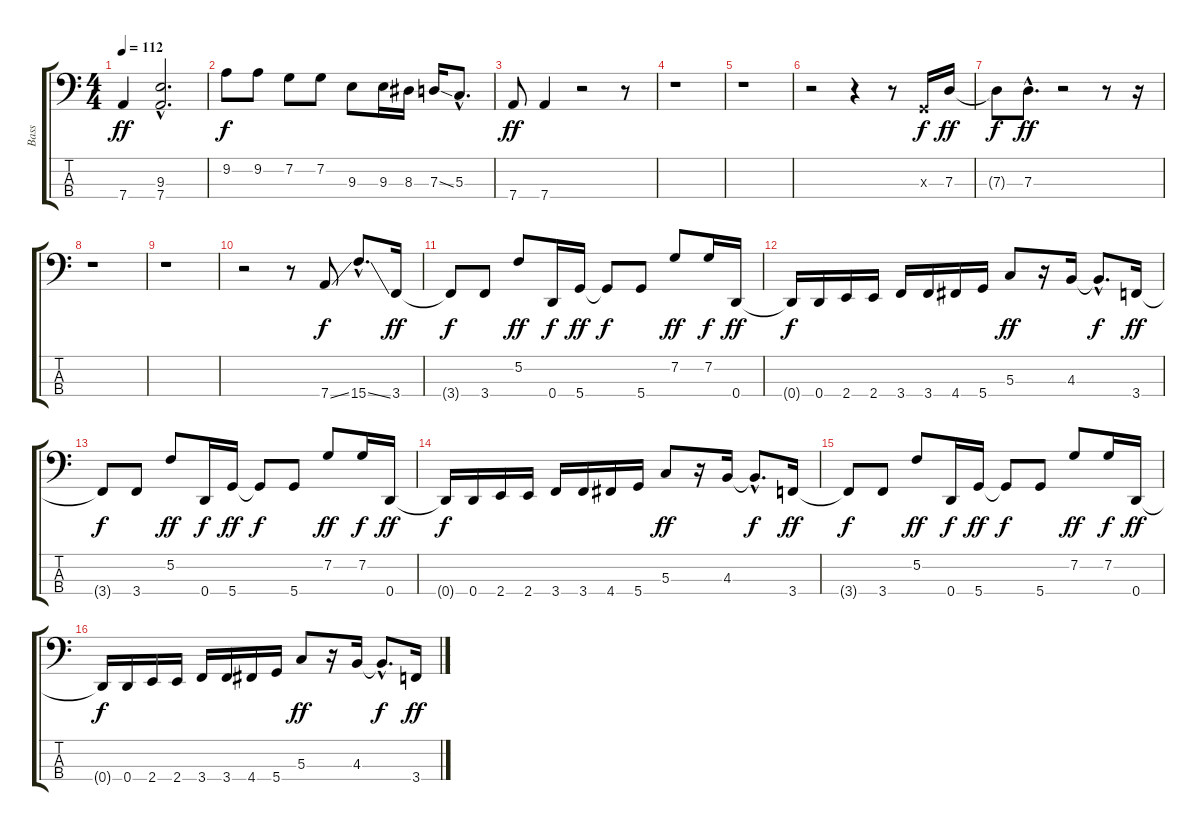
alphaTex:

\track ("Bass" "Bass") {instrument electricbassfinger}
\staff {score tabs}
\tuning (F2 C2 G1 D1) {hide}
\ts (4 4)
\tempo 112
\clef f4
\ks c
7.4.4{dy ff} (9.3{hac} 7.4{hac}).2{d} |
9.2.8{dy f} 9.2.8 7.2.8 7.2.8 9.3.8 9.3.16 8.3.16 7.3{ss}.16 5.3{hac}.8{d} |
7.4.8{dy ff} 7.4.4 r.2 r.8 |
r.1 |
r.1 |
r.2 r.4 r.8 0.3{x}.16{dy f} 7.3.16{dy ff} |
7.3{t}.8{dy f} 7.3{hac}.8{d dy ff} r.2 r.8 r.16 |
r.1 |
r.1 |
r.2 r.8 7.4{ss}.8{dy f} 15.4{ss hac}.8{d} 3.4.16{dy ff} |
3.4{t}.8{dy f} 3.4.8 5.2.8{dy ff} 0.4.16{dy f} 5.4.16{dy ff} 5.4{t}.8{dy f} 5.4.8 7.2.8{dy ff} 7.2.16{dy f} 0.4.16{dy ff} |
0.4{t}.16{dy f} 0.4.16 2.4.16 2.4.16 3.4.16 3.4.16 4.4.16 5.4.16 5.3.8{dy ff} r.16 4.3.16 4.3{hac t}.8{d dy f} 3.4.16{dy ff} |
3.4{t}.8{dy f} 3.4.8 5.2.8{dy ff} 0.4.16{dy f} 5.4.16{dy ff} 5.4{t}.8{dy f} 5.4.8 7.2.8{dy ff} 7.2.16{dy f} 0.4.16{dy ff} |
0.4{t}.16{dy f} 0.4.16 2.4.16 2.4.16 3.4.16 3.4.16 4.4.16 5.4.16 5.3.8{dy ff} r.16 4.3.16 4.3{hac t}.8{d dy f} 3.4.16{dy ff} |
3.4{t}.8{dy f} 3.4.8 5.2.8{dy ff} 0.4.16{dy f} 5.4.16{dy ff} 5.4{t}.8{dy f} 5.4.8 7.2.8{dy ff} 7.2.16{dy f} 0.4.16{dy ff} |
0.4{t}.16{dy f} 0.4.16 2.4.16 2.4.16 3.4.16 3.4.16 4.4.16 5.4.16 5.3.8{dy ff} r.16 4.3.16 4.3{hac t}.8{d dy f} 3.4.16{dy ff}
